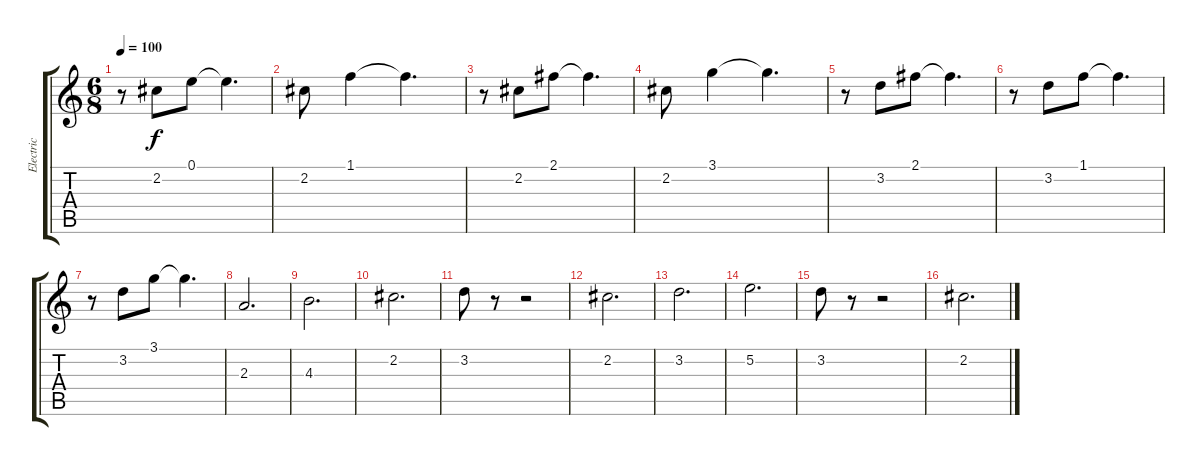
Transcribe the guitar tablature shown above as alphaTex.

\track ("Electric" "Electric") {instrument overdrivenguitar}
\staff {score tabs}
\tuning (E4 B3 G3 D3 A2 E2) {hide}
\ts (6 8)
\tempo 100
\clef g2
\ks c
r.8{dy f} 2.2.8 0.1.8 0.1{t}.4{d} |
2.2.8 1.1.4 1.1{t}.4{d} |
r.8 2.2.8 2.1.8 2.1{t}.4{d} |
2.2.8 3.1.4 3.1{t}.4{d} |
r.8 3.2.8 2.1.8 2.1{t}.4{d} |
r.8 3.2.8 1.1.8 1.1{t}.4{d} |
r.8 3.2.8 3.1.8 3.1{t}.4{d} |
2.3.2{d} |
4.3.2{d} |
2.2.2{d} |
3.2.8 r.8 r.2 |
2.2.2{d} |
3.2.2{d} |
5.2.2{d} |
3.2.8 r.8 r.2 |
2.2.2{d}
